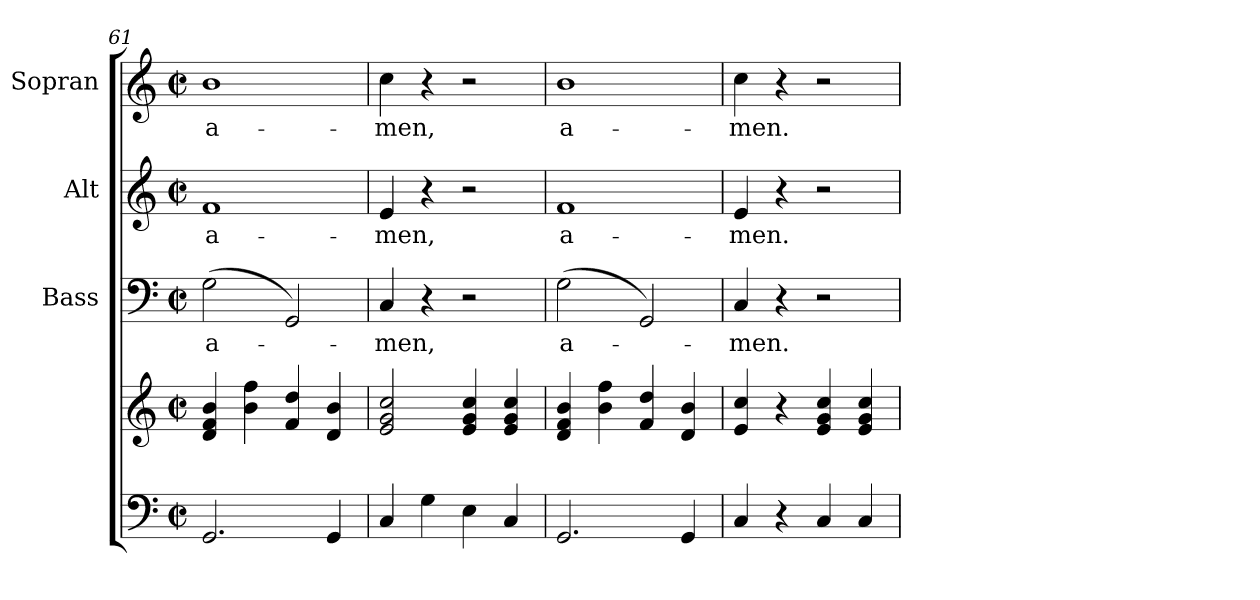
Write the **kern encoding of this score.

**kern	**kern	**kern	**text	**kern	**text	**kern	**text
*part4	*part4	*part3	*part3	*part2	*part2	*part1	*part1
*staff5	*staff4	*staff3	*staff3	*staff2	*staff2	*staff1	*staff1
*	*	*I"Bass	*	*I"Alt	*	*I"Sopran	*
*	*	*I'B.	*	*I'A.	*	*I'S.	*
*clefF4	*clefG2	*clefF4	*	*clefG2	*	*clefG2	*
*k[]	*k[]	*k[]	*	*k[]	*	*k[]	*
*C:	*C:	*C:	*	*C:	*	*C:	*
*M2/2	*M2/2	*M2/2	*	*M2/2	*	*M2/2	*
*met(c|)	*met(c|)	*met(c|)	*	*met(c|)	*	*met(c|)	*
=61	=61	=61	=61	=61	=61	=61	=61
!	!	!	!LO:LY:b	!	!LO:LY:b	!	!LO:LY:b
2.GG/	4d/ 4f/ 4b/	(>2G\	a-	1f	a-	1b	a-
.	4b\ 4ff\	.	.	.	.	.	.
.	4f/ 4dd/	2GG/)	.	.	.	.	.
4GG/	4d/ 4b/	.	.	.	.	.	.
=62	=62	=62	=62	=62	=62	=62	=62
!	!	!	!LO:LY:b	!	!LO:LY:b	!	!LO:LY:b
4C/	2e/ 2g/ 2cc/	4C/	-men,	4e/	-men,	4cc\	-men,
4G\	.	4r	.	4r	.	4r	.
4E\	4e/ 4g/ 4cc/	2r	.	2r	.	2r	.
4C/	4e/ 4g/ 4cc/	.	.	.	.	.	.
=63	=63	=63	=63	=63	=63	=63	=63
!	!	!	!LO:LY:b	!	!LO:LY:b	!	!LO:LY:b
2.GG/	4d/ 4f/ 4b/	(>2G\	a-	1f	a-	1b	a-
.	4b\ 4ff\	.	.	.	.	.	.
.	4f/ 4dd/	2GG/)	.	.	.	.	.
4GG/	4d/ 4b/	.	.	.	.	.	.
=64	=64	=64	=64	=64	=64	=64	=64
!	!	!	!LO:LY:b	!	!LO:LY:b	!	!LO:LY:b
4C/	4e/ 4cc/	4C/	-men.	4e/	-men.	4cc\	-men.
4r	4r	4r	.	4r	.	4r	.
4C/	4e/ 4g/ 4cc/	2r	.	2r	.	2r	.
4C/	4e/ 4g/ 4cc/	.	.	.	.	.	.
=	=	=	=	=	=	=	=
*-	*-	*-	*-	*-	*-	*-	*-
